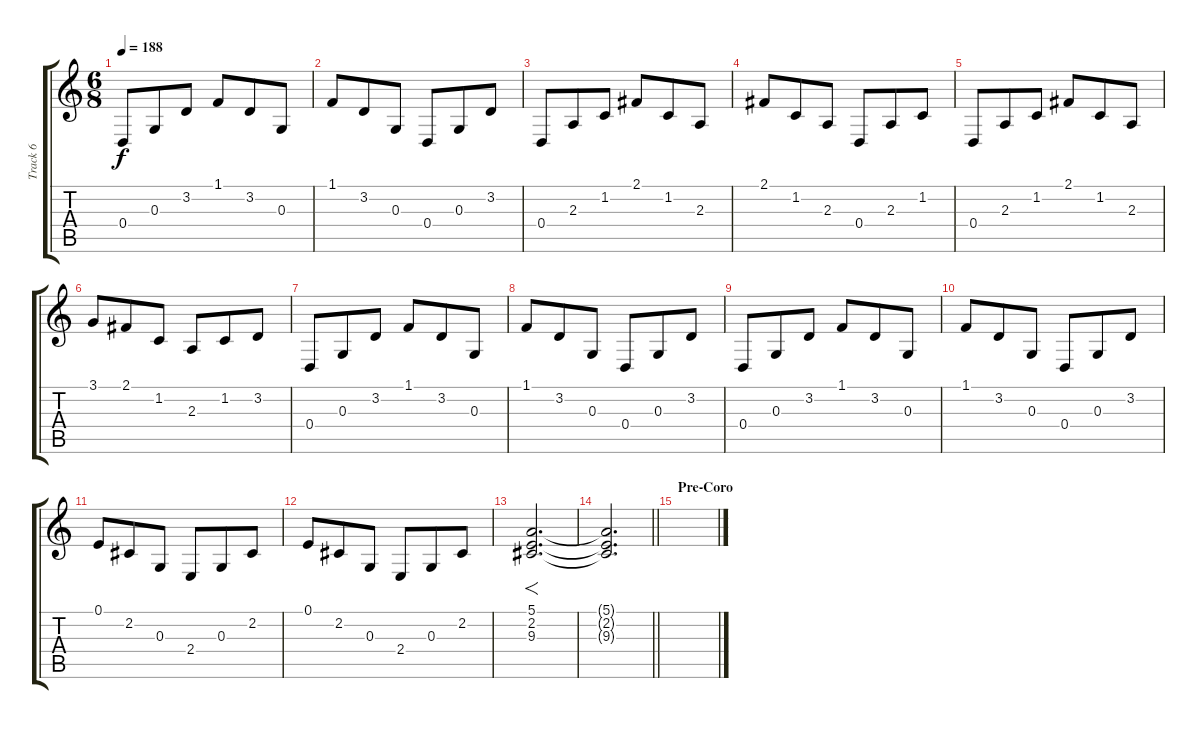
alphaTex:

\track ("Track 6" "Track 6") {instrument sitar}
\staff {score tabs}
\tuning (E4 B3 G3 D3 A2 E2) {hide}
\ts (6 8)
\tempo 188
\clef g2
\ks c
0.4.8{dy f} 0.3.8 3.2.8 1.1.8 3.2.8 0.3.8 |
1.1.8 3.2.8 0.3.8 0.4.8 0.3.8 3.2.8 |
0.4.8 2.3.8 1.2.8 2.1.8 1.2.8 2.3.8 |
2.1.8 1.2.8 2.3.8 0.4.8 2.3.8 1.2.8 |
0.4.8 2.3.8 1.2.8 2.1.8 1.2.8 2.3.8 |
3.1.8 2.1.8 1.2.8 2.3.8 1.2.8 3.2.8 |
0.4.8 0.3.8 3.2.8 1.1.8 3.2.8 0.3.8 |
1.1.8 3.2.8 0.3.8 0.4.8 0.3.8 3.2.8 |
0.4.8 0.3.8 3.2.8 1.1.8 3.2.8 0.3.8 |
1.1.8 3.2.8 0.3.8 0.4.8 0.3.8 3.2.8 |
0.1.8 2.2.8 0.3.8 2.4.8 0.3.8 2.2.8 |
0.1.8 2.2.8 0.3.8 2.4.8 0.3.8 2.2.8 |
(5.1 2.2 9.3).2{f d} |
\barLineRight lightlight
(5.1{t} 2.2{t} 9.3{t}).2{d} |
\section ("" "Pre-Coro")
